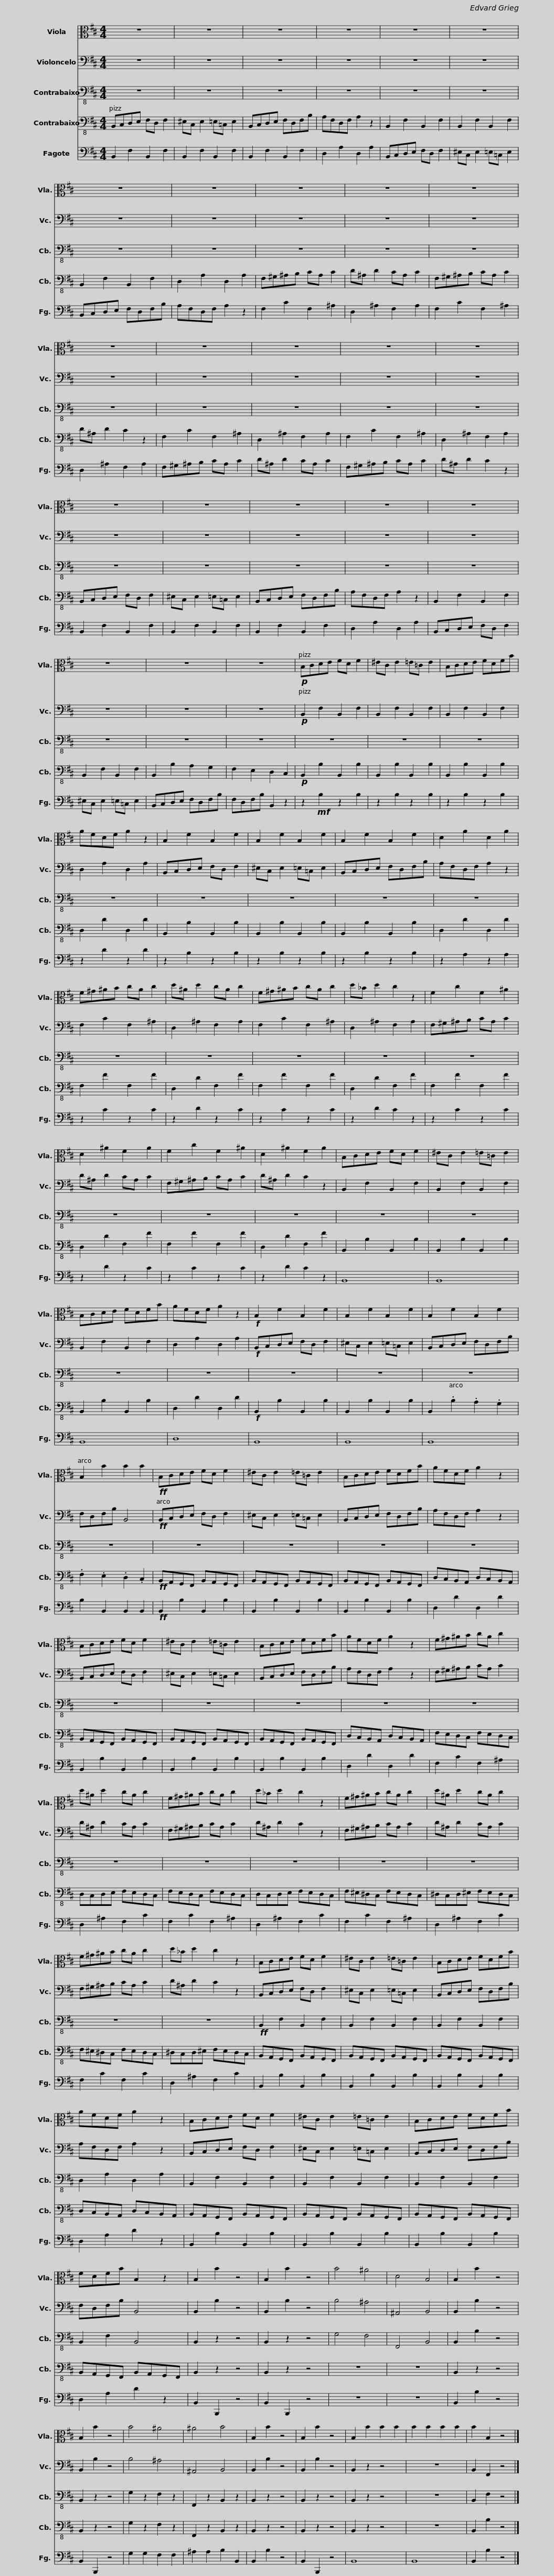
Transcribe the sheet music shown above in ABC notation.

X:1
%%score 1 2 3 4 5
L:1/8
M:4/4
I:linebreak $
K:D
V:1 alto
V:2 bass
V:3 bass-8
V:4 bass-8
V:5 bass
V:1
 z8 | z8 | z8 | z8 | z8 |$ %5
 z8 | z8 | z8 | z8 | z8 |$ %10
 z8 | z8 | z8 | z8 | z8 |$ %15
 z8 | z8 | z8 | z8 | z8 | %20
 z8 |$ z8 | z8 | z8 |!p! B,CDE FD F2 | %25
 ^EC E2 =E=C E2 |$ B,CDE FDFB | AFDF A2 z2 | B,2 F2 B,2 F2 | B,2 F2 B,2 F2 | %30
 B,2 F2 B,2 F2 |$ D2 A2 D2 A2 | F^G^AB cA c2 | d^A d2 cA c2 | F^G^AB cA c2 | %35
 d_B d2 c2 z2 |$ F2 c2 F2 ^A2 | D2 ^A2 F2 A2 | F2 c2 F2 ^A2 | D2 ^A2 F2 A2 | %40
 B,CDE FD F2 |$ ^EC E2 =E=C E2 | B,CDE FDFB | AFDF A2 z2 |!f! B,2 F2 B,2 F2 | %45
 B,2 F2 B,2 F2 |$ B,2 F2 B,2 F2 | B,2 B2 B2 B2 |!ff! B,CDE FD F2 | ^EC E2 =E=C E2 | %50
 B,CDE FDFB |$ AFDF A2 z2 | B,CDE FD F2 | ^EC E2 =E=C E2 | B,CDE FDFB | %55
 AFDF A2 z2 |$ F^G^AB cA c2 | d^A d2 cA c2 | F^G^AB cA c2 | d_B d2 c2 z2 |$ %60
 F^G^AB cA c2 | d^A d2 cA c2 | F^G^AB cA c2 | d_B d2 c2 z2 |$ B,CDE FD F2 | %65
 ^EC E2 =E=C E2 | B,CDE FDFB | AFDF A2 z2 | B,CDE FD F2 |$ ^EC E2 =E=C E2 | %70
 B,CDE FDFB | FDFB B,2 z2 | B,2 B2 z4 | B,2 B2 z4 | B4 ^A4 | %75
 D4 B,4 | B,2 B2 z4 |$ B,2 B2 z4 | B4 ^A4 | ^A4 B4 | %80
 B,2 B2 z4 | B,2 B2 z4 | B,2 B2 B2 B2 | B2 B2 B2 B2 | B2 B,2 z4 |] %85
V:2
 z8 | z8 | z8 | z8 | z8 |$ %5
 z8 | z8 | z8 | z8 | z8 |$ %10
 z8 | z8 | z8 | z8 | z8 |$ %15
 z8 | z8 | z8 | z8 | z8 | %20
 z8 |$ z8 | z8 | z8 |!p! B,,2 F,2 B,,2 F,2 | %25
 B,,2 F,2 B,,2 F,2 |$ B,,2 F,2 B,,2 F,2 | D,2 A,2 D,2 A,2 | B,,C,D,E, F,D, F,2 | ^E,C, E,2 =E,=C, E,2 | %30
 B,,C,D,E, F,D,F,B, |$ A,F,D,F, A,2 z2 | F,2 C2 F,2 ^A,2 | D,2 ^A,2 F,2 A,2 | F,2 C2 F,2 ^A,2 | %35
 D,2 ^A,2 F,2 A,2 |$ F,^G,^A,B, CA, C2 | D^A, D2 CA, C2 | F,^G,^A,B, CA, C2 | D^A, D2 C2 z2 | %40
 B,,2 F,2 B,,2 F,2 |$ B,,2 F,2 B,,2 F,2 | B,,2 F,2 B,,2 F,2 | D,2 A,2 D,2 A,2 |!f! B,,C,D,E, F,D, F,2 | %45
 ^E,C, E,2 =E,=C, E,2 |$ B,,C,D,E, F,D,F,B, | F,D,F,B, B,,4 |!ff! B,,C,D,E, F,D, F,2 | ^E,C, E,2 =E,=C, E,2 | %50
 B,,C,D,E, F,D,F,B, |$ A,F,D,F, A,2 z2 | B,,C,D,E, F,D, F,2 | ^E,C, E,2 =E,=C, E,2 | B,,C,D,E, F,D,F,B, | %55
 A,F,D,F, A,2 z2 |$ F,^G,^A,B, CA, C2 | D^A, D2 CA, C2 | F,^G,^A,B, CA, C2 | D^A, D2 C2 z2 |$ %60
 F,^G,^A,B, CA, C2 | D^A, D2 CA, C2 | F,^G,^A,B, CA, C2 | D^A, D2 C2 z2 |$ B,,C,D,E, F,D, F,2 | %65
 ^E,C, E,2 =E,=C, E,2 | B,,C,D,E, F,D,F,B, | A,F,D,F, A,2 z2 | B,,C,D,E, F,D, F,2 |$ ^E,C, E,2 =E,=C, E,2 | %70
 B,,C,D,E, F,D,F,B, | F,D,F,B, B,,4 | B,,2 B,2 z4 | B,,2 B,2 z4 | B,4 ^A,4 | %75
 ^A,,4 B,,4 | B,,2 B,2 z4 |$ B,,2 B,2 z4 | B,4 ^A,4 | ^A,,4 B,,4 | %80
 B,,2 B,2 z4 | B,,2 B,2 z4 | B,,2 z2 z4 | z8 | B,,2 F,,2 z4 |] %85
V:3
 z8 | z8 | z8 | z8 | z8 |$ %5
 z8 | z8 | z8 | z8 | z8 |$ %10
 z8 | z8 | z8 | z8 | z8 |$ %15
 z8 | z8 | z8 | z8 | z8 | %20
 z8 |$ z8 | z8 | z8 | z8 | %25
 z8 |$ z8 | z8 | z8 | z8 | %30
 z8 |$ z8 | z8 | z8 | z8 | %35
 z8 |$ z8 | z8 | z8 | z8 | %40
 z8 |$ z8 | z8 | z8 | z8 | %45
 z8 |$ z8 | z8 | z8 | z8 | %50
 z8 |$ z8 | z8 | z8 | z8 | %55
 z8 |$ z8 | z8 | z8 | z8 |$ %60
 z8 | z8 | z8 | z8 |$!ff! B,,2 F,2 B,,2 F,2 | %65
 B,,2 F,2 B,,2 F,2 | B,,2 F,2 B,,2 F,2 | D,2 A,2 D,2 A,2 | B,,2 F,2 B,,2 F,2 |$ B,,2 F,2 B,,2 F,2 | %70
 B,,2 F,2 B,,2 F,2 | B,,2 F,2 B,,4 | B,,2 z2 z4 | B,,2 z2 z4 | G,4 F,4 | %75
 F,,4 B,,4 | B,,2 B,2 z4 |$ B,,2 z2 z4 | G,2 z2 F,2 z2 | F,,2 z2 B,,2 z2 | %80
 B,,2 z2 z4 | B,,2 z2 z4 | B,,2 z2 z4 | z8 | B,,2 F,2 z4 |] %85
V:4
 B,,C,D,E, F,D, F,2 | ^E,C, E,2 =E,=C, E,2 | B,,C,D,E, F,D,F,B, | A,F,D,F, A,2 z2 | B,,2 F,2 B,,2 F,2 |$ %5
 B,,2 F,2 B,,2 F,2 | B,,2 F,2 B,,2 F,2 | D,2 A,2 D,2 A,2 | F,^G,^A,B, CA, C2 | D^A, D2 CA, C2 |$ %10
 F,^G,^A,B, CA, C2 | D^A, D2 C2 z2 | F,2 C2 F,2 ^A,2 | D,2 ^A,2 F,2 A,2 | F,2 C2 F,2 ^A,2 |$ %15
 D,2 ^A,2 F,2 A,2 | B,,C,D,E, F,D, F,2 | ^E,C, E,2 =E,=C, E,2 | B,,C,D,E, F,D,F,B, | A,F,D,F, A,2 z2 | %20
 B,,2 F,2 B,,2 F,2 |$ B,,2 F,2 B,,2 F,2 | B,,2 B,2 A,2 G,2 | F,2 E,2 D,2 C,2 |!p! B,,2 B,2 B,,2 B,2 | %25
 B,,2 B,2 B,,2 B,2 |$ B,,2 B,2 B,,2 B,2 | D,2 D2 D,2 D2 | B,,2 B,2 B,,2 B,2 | B,,2 B,2 B,,2 B,2 | %30
 B,,2 B,2 B,,2 B,2 |$ D,2 D2 D,2 D2 | F,2 F2 F,2 F2 | D,2 D2 F,2 F2 | F,2 F2 F,2 F2 | %35
 D,2 D2 F,2 F2 |$ F,2 F2 F,2 F2 | D,2 D2 F,2 F2 | F,2 F2 F,2 F2 | D,2 D2 F,2 F2 | %40
 B,,2 B,2 B,,2 B,2 |$ B,,2 B,2 B,,2 B,2 | B,,2 B,2 B,,2 B,2 | D,2 D2 D,2 D2 |!f! B,,2 B,2 B,,2 B,2 | %45
 B,,2 B,2 B,,2 B,2 |$ B,,2 .B,2 .A,2 .G,2 | .F,2 .E,2 .D,2 .C,2 |!ff! B,,A,,G,,F,, B,,A,,G,,F,, | B,,A,,G,,F,, B,,A,,G,,F,, | %50
 B,,A,,G,,F,, B,,A,,G,,F,, |$ D,C,B,,A,, D,C,B,,A,, | B,,A,,G,,F,, B,,A,,G,,F,, | B,,A,,G,,F,, B,,A,,G,,F,, | B,,A,,G,,F,, B,,A,,G,,F,, | %55
 D,C,B,,A,, D,C,B,,A,, |$ F,E,D,C, F,E,D,C, | D,C,D,E, F,E,D,C, | F,E,D,C, F,E,D,C, | D,C,D,E, F,E,D,C, |$ %60
 F,^E,^D,C, F,E,D,C, | ^D,C,D,^E, F,E,D,C, | F,^E,^D,C, F,E,D,C, | ^D,C,D,^E, F,E,D,C, |$ B,,A,,G,,F,, B,,A,,G,,F,, | %65
 B,,A,,G,,F,, B,,A,,G,,F,, | B,,A,,G,,F,, B,,A,,G,,F,, | D,C,B,,A,, D,C,B,,A,, | B,,A,,G,,F,, B,,A,,G,,F,, |$ B,,A,,G,,F,, B,,A,,G,,F,, | %70
 B,,A,,G,,F,, B,,A,,G,,F,, | B,,A,,G,,F,, B,,A,,G,,F,, | B,,2 z2 z4 | B,,2 z2 z4 | z8 | %75
 z8 | B,,2 z2 z4 |$ B,,2 z2 z4 | G,2 z2 F,2 z2 | F,,2 z2 B,,2 z2 | %80
 B,,2 z2 z4 | B,,2 z2 z4 | B,,2 z2 z4 | z8 | B,,2 B,2 z4 |] %85
V:5
 B,,2 F,2 B,,2 F,2 | B,,2 F,2 B,,2 F,2 | B,,2 F,2 B,,2 F,2 | D,2 A,2 D,2 A,2 | B,,C,D,E, F,D, F,2 |$ %5
 ^E,C, E,2 =E,=C, E,2 | B,,C,D,E, F,D,F,B, | A,F,D,F, A,2 z2 | F,2 C2 F,2 ^A,2 | D,2 ^A,2 F,2 A,2 |$ %10
 F,2 C2 F,2 ^A,2 | D,2 ^A,2 F,2 A,2 | F,^G,^A,B, CA, C2 | D^A, D2 CA, C2 | F,^G,^A,B, CA, C2 |$ %15
 D^A, D2 C2 z2 | B,,2 F,2 B,,2 F,2 | B,,2 F,2 B,,2 F,2 | B,,2 F,2 B,,2 F,2 | D,2 A,2 D,2 A,2 | %20
 B,,C,D,E, F,D, F,2 |$ ^E,C, E,2 =E,=C, E,2 | B,,C,D,E, F,D,F,B, | F,D,F,B, B,,2 z2 | z2!mf! B,2 z2 B,2 | %25
 z2 B,2 z2 B,2 |$ z2 B,2 z2 B,2 | z2 D2 z2 D2 | z2 B,2 z2 B,2 | z2 B,2 z2 B,2 | %30
 z2 B,2 z2 B,2 |$ z2 A,2 z2 A,2 | z2 C2 z2 C2 | z2 D2 z2 C2 | z2 C2 z2 C2 | %35
 z2 D2 C2 z2 |$ z2 C2 z2 C2 | z2 D2 z2 C2 | z2 C2 z2 C2 | z2 D2 C2 z2 | %40
 B,,8 |$ B,,8 | B,,8 | D,8 | B,,8 | %45
 B,,8 |$ B,,8 | B,2 B,,2 B,,2 B,,2 |!ff! B,,2 B,2 B,,2 B,2 | B,,2 B,2 B,,2 B,2 | %50
 B,,2 B,2 B,,2 B,2 |$ D,2 D2 D,2 D2 | B,,2 B,2 B,,2 B,2 | B,,2 B,2 B,,2 B,2 | B,,2 B,2 B,,2 B,2 | %55
 D,2 D2 D,2 D2 |$ F,2 C2 F,2 ^A,2 | D,2 ^A,2 F,2 C2 | F,2 C2 F,2 ^A,2 | D,2 ^A,2 F,2 C2 |$ %60
 F,2 C2 F,2 ^A,2 | D,2 ^A,2 F,2 C2 | F,2 C2 F,2 C2 | D,2 ^A,2 F,2 C2 |$ B,,2 B,2 B,,2 B,2 | %65
 B,,2 B,2 B,,2 B,2 | B,,2 B,2 B,,2 B,2 | D,2 A,2 D2 z2 | B,,2 B,2 B,,2 B,2 |$ B,,2 B,2 B,,2 B,2 | %70
 B,,2 B,2 B,,2 B,2 | D,2 A,2 D2 z2 | B,,2 B,,,2 z4 | B,,2 B,,,2 z4 | z8 | %75
 z8 | B,,2 B,2 z4 |$ B,,2 B,,,2 z4 | G,2 G,2 F,2 F,2 | ^A,2 A,2 B,2 B,,2 | %80
 B,,2 B,2 z4 | B,,2 B,,,2 z4 | B,,8 | B,,8 | B,,2 B,2 z4 |] %85
